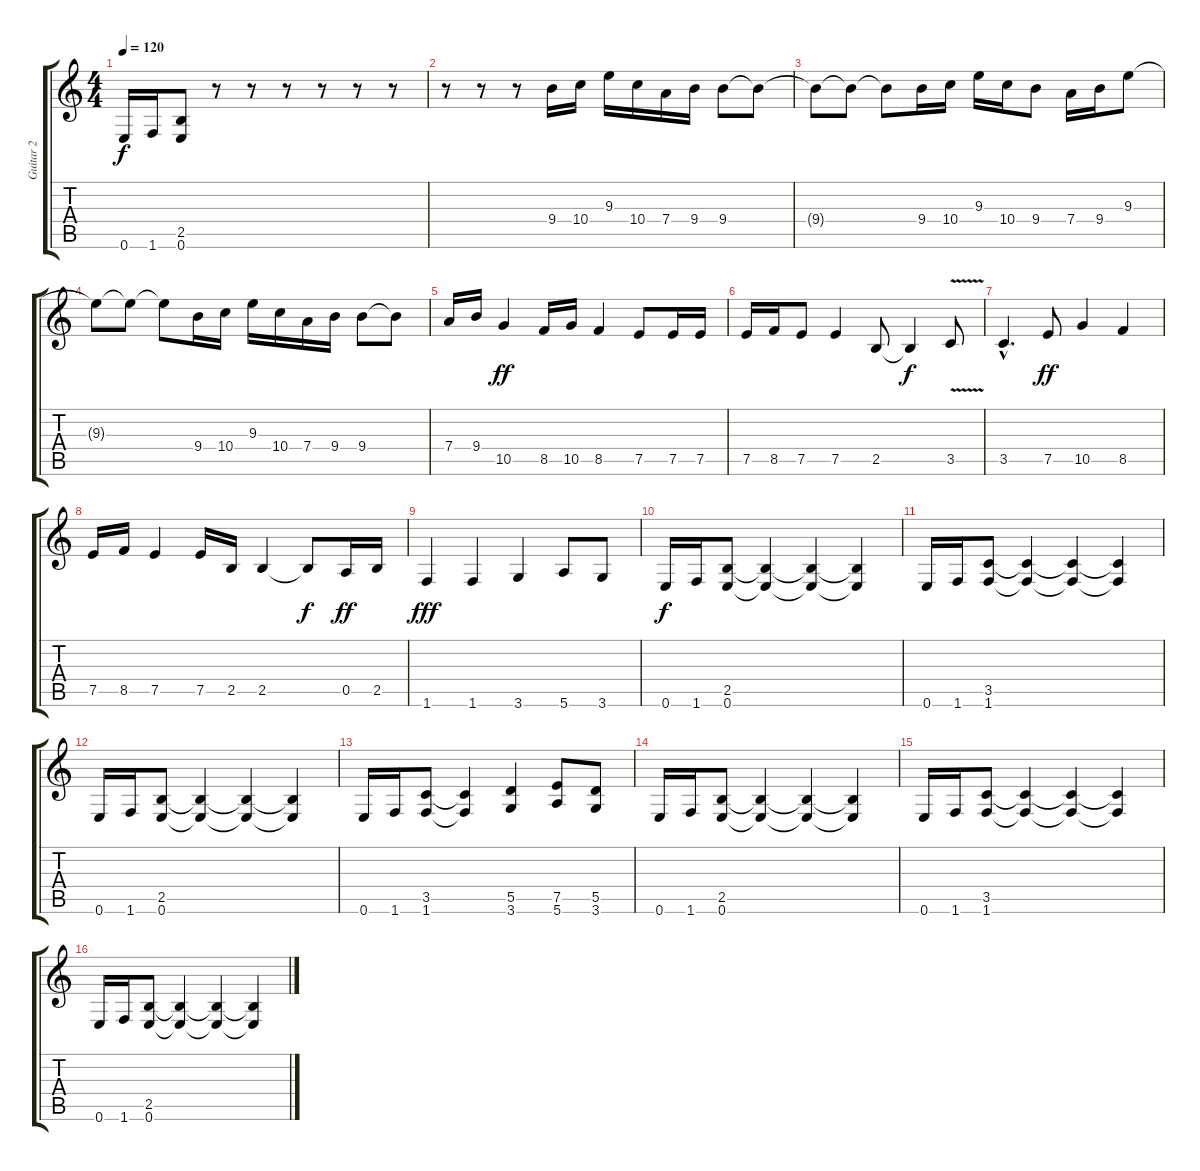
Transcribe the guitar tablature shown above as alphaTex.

\track ("Guitar 2" "Guitar 2") {instrument overdrivenguitar}
\staff {score tabs}
\tuning (E4 B3 G3 D3 A2 E2) {hide}
\ts (4 4)
\tempo 120
\clef g2
\ks c
0.6.16{dy f} 1.6.16 (2.5 0.6).8 r.8 r.8 r.8 r.8 r.8 r.8 |
r.8 r.8 r.8 9.4.16{balance 8} 10.4.16 9.3.16 10.4.16 7.4.16 9.4.16 9.4.8 9.4{t}.8 |
9.4{t}.8 9.4{t}.8 9.4{t}.8 9.4.16 10.4.16 9.3.16 10.4.16 9.4.8 7.4.16 9.4.16 9.3.8 |
9.3{t}.8 9.3{t}.8 9.3{t}.8 9.4.16 10.4.16 9.3.16 10.4.16 7.4.16 9.4.16 9.4.8 9.4{t}.8 |
7.4.16 9.4.16 10.5.4{dy ff} 8.5.16 10.5.16 8.5.4 7.5.8 7.5.16 7.5.16 |
7.5.16 8.5.16 7.5.8 7.5.4 2.5.8 2.5{t}.4{dy f} 3.5{v}.8{instrument guitarharmonics} |
3.5{hac}.4{d} 7.5.8{dy ff instrument overdrivenguitar} 10.5.4 8.5.4 |
7.5.16 8.5.16 7.5.4 7.5.16 2.5.16 2.5.4 2.5{t}.8{dy f} 0.5.16{dy ff} 2.5.16 |
1.6.4{dy fff} 1.6.4 3.6.4 5.6.8 3.6.8 |
0.6.16{dy f balance 13} 1.6.16 (2.5 0.6).8 (2.5{t} 0.6{t}).4 (2.5{t} 0.6{t}).4 (2.5{t} 0.6{t}).4 |
0.6.16 1.6.16 (3.5 1.6).8 (3.5{t} 1.6{t}).4 (3.5{t} 1.6{t}).4 (3.5{t} 1.6{t}).4 |
0.6.16 1.6.16 (2.5 0.6).8 (2.5{t} 0.6{t}).4 (2.5{t} 0.6{t}).4 (2.5{t} 0.6{t}).4 |
0.6.16 1.6.16 (3.5 1.6).8 (3.5{t} 1.6{t}).4 (5.5 3.6).4 (7.5 5.6).8 (5.5 3.6).8 |
0.6.16 1.6.16 (2.5 0.6).8 (2.5{t} 0.6{t}).4 (2.5{t} 0.6{t}).4 (2.5{t} 0.6{t}).4 |
0.6.16 1.6.16 (3.5 1.6).8 (3.5{t} 1.6{t}).4 (3.5{t} 1.6{t}).4 (3.5{t} 1.6{t}).4 |
0.6.16 1.6.16 (2.5 0.6).8 (2.5{t} 0.6{t}).4 (2.5{t} 0.6{t}).4 (2.5{t} 0.6{t}).4
